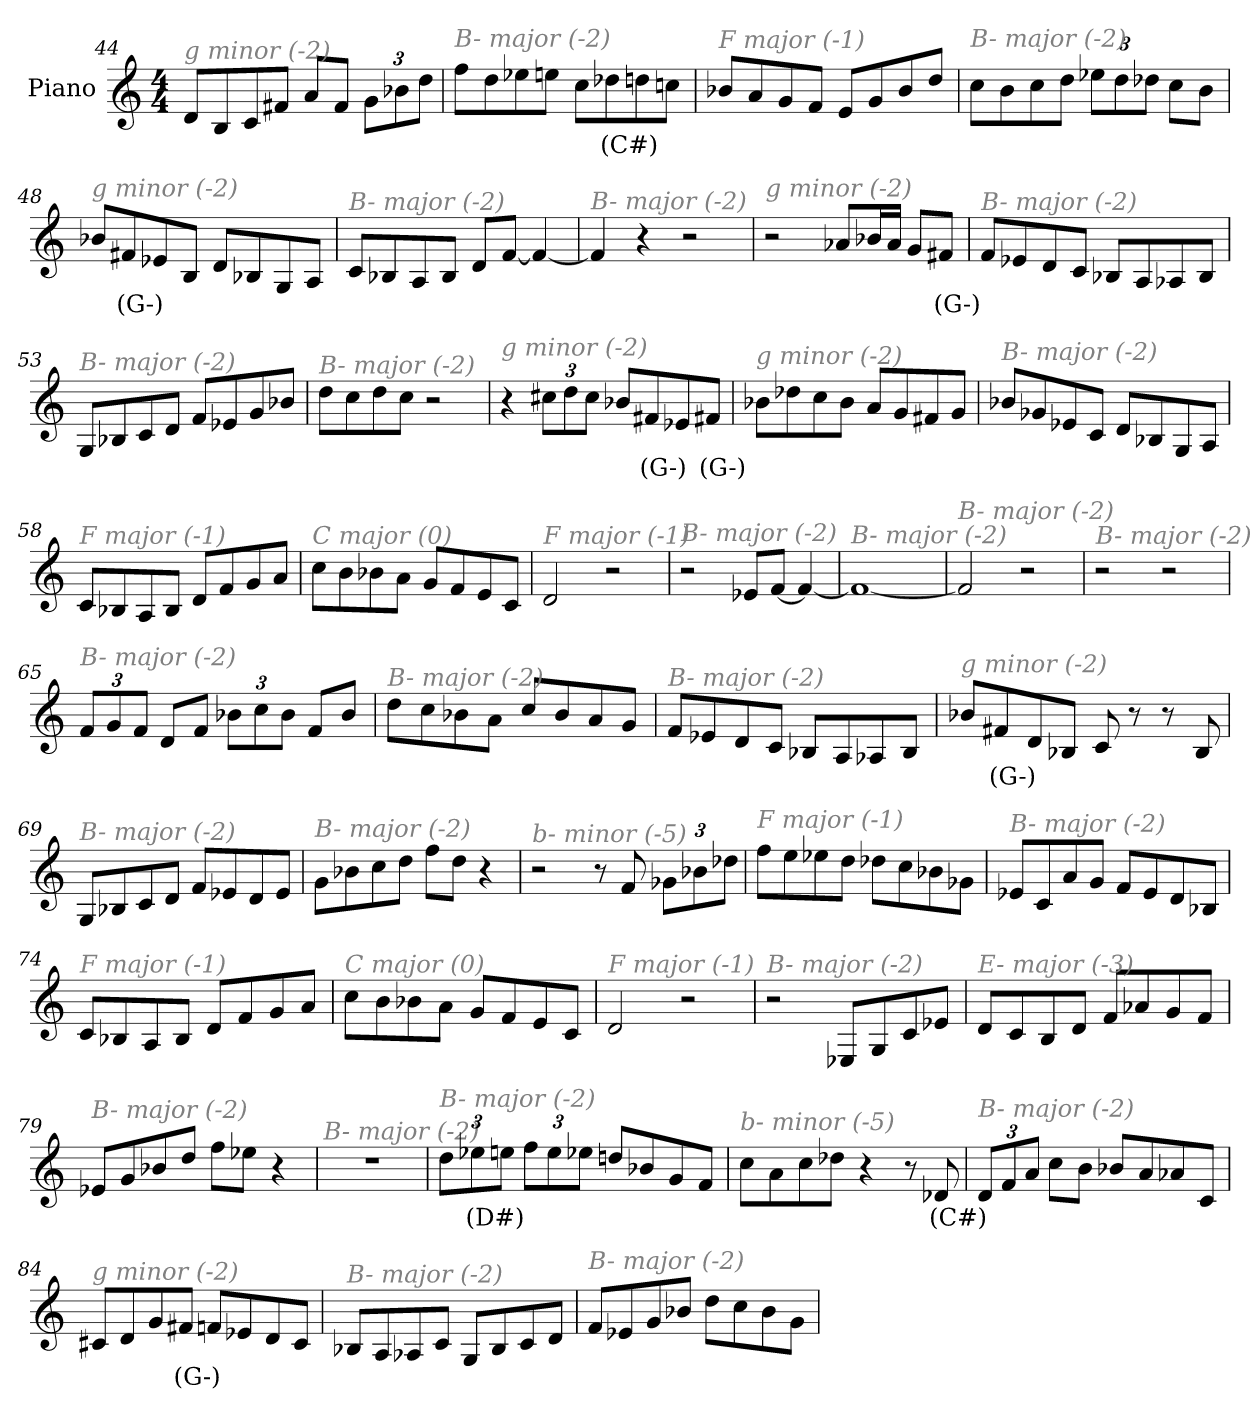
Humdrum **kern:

**kern	**text
*part1	*part1
*staff1	*staff1
*I"Piano	*
*I'Pno	*
*clefG2	*
*k[]	*
*M4/4	*
=44	=44
!LO:TX:i:color=#808080:t=g minor (-2)	!
8d/L	.
8B/	.
8c/	.
8f#X/J	.
8a/L	.
8f#/J	.
*Xbrackettup	*
12g\L	.
12b-X\	.
12dd\J	.
!!LO:PB:g=z
=45	=45
!LO:TX:i:color=#808080:t=B- major (-2)	!
8ff\L	.
8dd\	.
8ee-X\	.
8een\J	.
8cc\L	.
8dd-Xi\	(C#)
8dd\	.
8ccn\J	.
=46	=46
!LO:TX:i:color=#808080:t=F major (-1)	!
8b-X/L	.
8a/	.
8g/	.
8f/J	.
8e/L	.
8g/	.
8b-/	.
8dd/J	.
=47	=47
!LO:TX:i:color=#808080:t=B- major (-2)	!
8cc\L	.
8b\	.
8cc\	.
8dd\J	.
12ee-X\L	.
12dd\	.
12dd-X\J	.
8cc\L	.
8b\J	.
=48	=48
!LO:TX:i:color=#808080:t=g minor (-2)	!
8b-X/L	.
8f#Xi/	(G-)
8e-X/	.
8B/J	.
8d/L	.
8B-X/	.
8G/	.
8A/J	.
!!LO:LB:g=z
=49	=49
!LO:TX:i:color=#808080:t=B- major (-2)	!
8c/L	.
8B-X/	.
8A/	.
8B-/J	.
8d/L	.
[8f/J	.
4f/_	.
=50	=50
!LO:TX:i:color=#808080:t=B- major (-2)	!
4f/]	.
4r	.
2r	.
=51	=51
!LO:TX:i:color=#808080:t=g minor (-2)	!
2r	.
8a-X/L	.
16b-X/L	.
16a-/JJ	.
8g/L	.
8f#Xi/J	(G-)
=52	=52
!LO:TX:i:color=#808080:t=B- major (-2)	!
8f/L	.
8e-X/	.
8d/	.
8c/J	.
8B-X/L	.
8A/	.
8A-X/	.
8B-/J	.
!!LO:LB:g=z
=53	=53
!LO:TX:i:color=#808080:t=B- major (-2)	!
8G/L	.
8B-X/	.
8c/	.
8d/J	.
8f/L	.
8e-X/	.
8g/	.
8b-X/J	.
=54	=54
!LO:TX:i:color=#808080:t=B- major (-2)	!
8dd\L	.
8cc\	.
8dd\	.
8cc\J	.
2r	.
=55	=55
!LO:TX:i:color=#808080:t=g minor (-2)	!
4r	.
12cc#X\L	.
12dd\	.
12cc#\J	.
8b-X/L	.
8f#Xi/	(G-)
8e-X/	.
8f#Xi/J	(G-)
=56	=56
!LO:TX:i:color=#808080:t=g minor (-2)	!
8b-X\L	.
8dd-X\	.
8cc\	.
8b-\J	.
8a/L	.
8g/	.
8f#X/	.
8g/J	.
!!LO:LB:g=z
=57	=57
!LO:TX:i:color=#808080:t=B- major (-2)	!
8b-X/L	.
8g-X/	.
8e-X/	.
8c/J	.
8d/L	.
8B-X/	.
8G/	.
8A/J	.
=58	=58
!LO:TX:i:color=#808080:t=F major (-1)	!
8c/L	.
8B-X/	.
8A/	.
8B-/J	.
8d/L	.
8f/	.
8g/	.
8a/J	.
=59	=59
!LO:TX:i:color=#808080:t=C major (0)	!
8cc\L	.
8b\	.
8b-X\	.
8a\J	.
8g/L	.
8f/	.
8e/	.
8c/J	.
=60	=60
!LO:TX:i:color=#808080:t=F major (-1)	!
2d/	.
2r	.
=61	=61
!LO:TX:i:color=#808080:t=B- major (-2)	!
2r	.
8e-X/L	.
[8f/J	.
4f/_	.
=62	=62
!LO:TX:i:color=#808080:t=B- major (-2)	!
1f_	.
!!LO:LB:g=z
=63	=63
!LO:TX:i:color=#808080:t=B- major (-2)	!
2f/]	.
2r	.
=64	=64
!LO:TX:i:color=#808080:t=B- major (-2)	!
2r	.
2r	.
=65	=65
!LO:TX:i:color=#808080:t=B- major (-2)	!
12f/L	.
12g/	.
12f/J	.
8d/L	.
8f/J	.
12b-X\L	.
12cc\	.
12b-\J	.
8f/L	.
8b-/J	.
=66	=66
!LO:TX:i:color=#808080:t=B- major (-2)	!
8dd\L	.
8cc\	.
8b-X\	.
8a\J	.
8cc/L	.
8b-/	.
8a/	.
8g/J	.
=67	=67
!LO:TX:i:color=#808080:t=B- major (-2)	!
8f/L	.
8e-X/	.
8d/	.
8c/J	.
8B-X/L	.
8A/	.
8A-X/	.
8B-/J	.
!!LO:LB:g=z
=68	=68
!LO:TX:i:color=#808080:t=g minor (-2)	!
8b-X/L	.
8f#Xi/	(G-)
8d/	.
8B-X/J	.
8c/	.
8r	.
8r	.
8B-/	.
=69	=69
!LO:TX:i:color=#808080:t=B- major (-2)	!
8G/L	.
8B-X/	.
8c/	.
8d/J	.
8f/L	.
8e-X/	.
8d/	.
8e-/J	.
=70	=70
!LO:TX:i:color=#808080:t=B- major (-2)	!
8g\L	.
8b-X\	.
8cc\	.
8dd\J	.
8ff\L	.
8dd\J	.
4r	.
=71	=71
!LO:TX:i:color=#808080:t=b- minor (-5)	!
2r	.
8r	.
8f/	.
12g-X\L	.
12b-X\	.
12dd-X\J	.
!!LO:LB:g=z
=72	=72
!LO:TX:i:color=#808080:t=F major (-1)	!
8ff\L	.
8ee\	.
8ee-X\	.
8dd\J	.
8dd-X\L	.
8cc\	.
8b-X\	.
8g-X\J	.
=73	=73
!LO:TX:i:color=#808080:t=B- major (-2)	!
8e-X/L	.
8c/	.
8a/	.
8g/J	.
8f/L	.
8e-/	.
8d/	.
8B-X/J	.
=74	=74
!LO:TX:i:color=#808080:t=F major (-1)	!
8c/L	.
8B-X/	.
8A/	.
8B-/J	.
8d/L	.
8f/	.
8g/	.
8a/J	.
=75	=75
!LO:TX:i:color=#808080:t=C major (0)	!
8cc\L	.
8b\	.
8b-X\	.
8a\J	.
8g/L	.
8f/	.
8e/	.
8c/J	.
=76	=76
!LO:TX:i:color=#808080:t=F major (-1)	!
2d/	.
2r	.
!!LO:LB:g=z
=77	=77
!LO:TX:i:color=#808080:t=B- major (-2)	!
2r	.
8E-X/L	.
8G/	.
8c/	.
8e-X/J	.
=78	=78
!LO:TX:i:color=#808080:t=E- major (-3)	!
8d/L	.
8c/	.
8B/	.
8d/J	.
8f/L	.
8a-X/	.
8g/	.
8f/J	.
=79	=79
!LO:TX:i:color=#808080:t=B- major (-2)	!
8e-X/L	.
8g/	.
8b-X/	.
8dd/J	.
8ff\L	.
8ee-X\J	.
4r	.
=80	=80
!LO:TX:i:color=#808080:t=B- major (-2)	!
1r	.
=81	=81
!LO:TX:i:color=#808080:t=B- major (-2)	!
12dd\L	.
12ee-Xi\	(D#)
12ee\J	.
12ff\L	.
12ee\	.
12ee-X\J	.
8ddn/L	.
8b-X/	.
8g/	.
8f/J	.
!!LO:LB:g=z
=82	=82
!LO:TX:i:color=#808080:t=b- minor (-5)	!
8cc\L	.
8a\	.
8cc\	.
8dd-X\J	.
4r	.
8r	.
8d-Xi/	(C#)
=83	=83
!LO:TX:i:color=#808080:t=B- major (-2)	!
12d/L	.
12f/	.
12a/J	.
8cc\L	.
8b\J	.
8b-X/L	.
8a/	.
8a-X/	.
8c/J	.
=84	=84
!LO:TX:i:color=#808080:t=g minor (-2)	!
8c#X/L	.
8d/	.
8g/	.
8f#Xi/J	(G-)
8f/L	.
8e-X/	.
8d/	.
8c#/J	.
=85	=85
!LO:TX:i:color=#808080:t=B- major (-2)	!
8B-X/L	.
8A/	.
8A-X/	.
8c/J	.
8G/L	.
8B-/	.
8c/	.
8d/J	.
!!LO:LB:g=z
=86	=86
!LO:TX:i:color=#808080:t=B- major (-2)	!
8f/L	.
8e-X/	.
8g/	.
8b-X/J	.
8dd\L	.
8cc\	.
8b-\	.
8g\J	.
=	=
*-	*-
